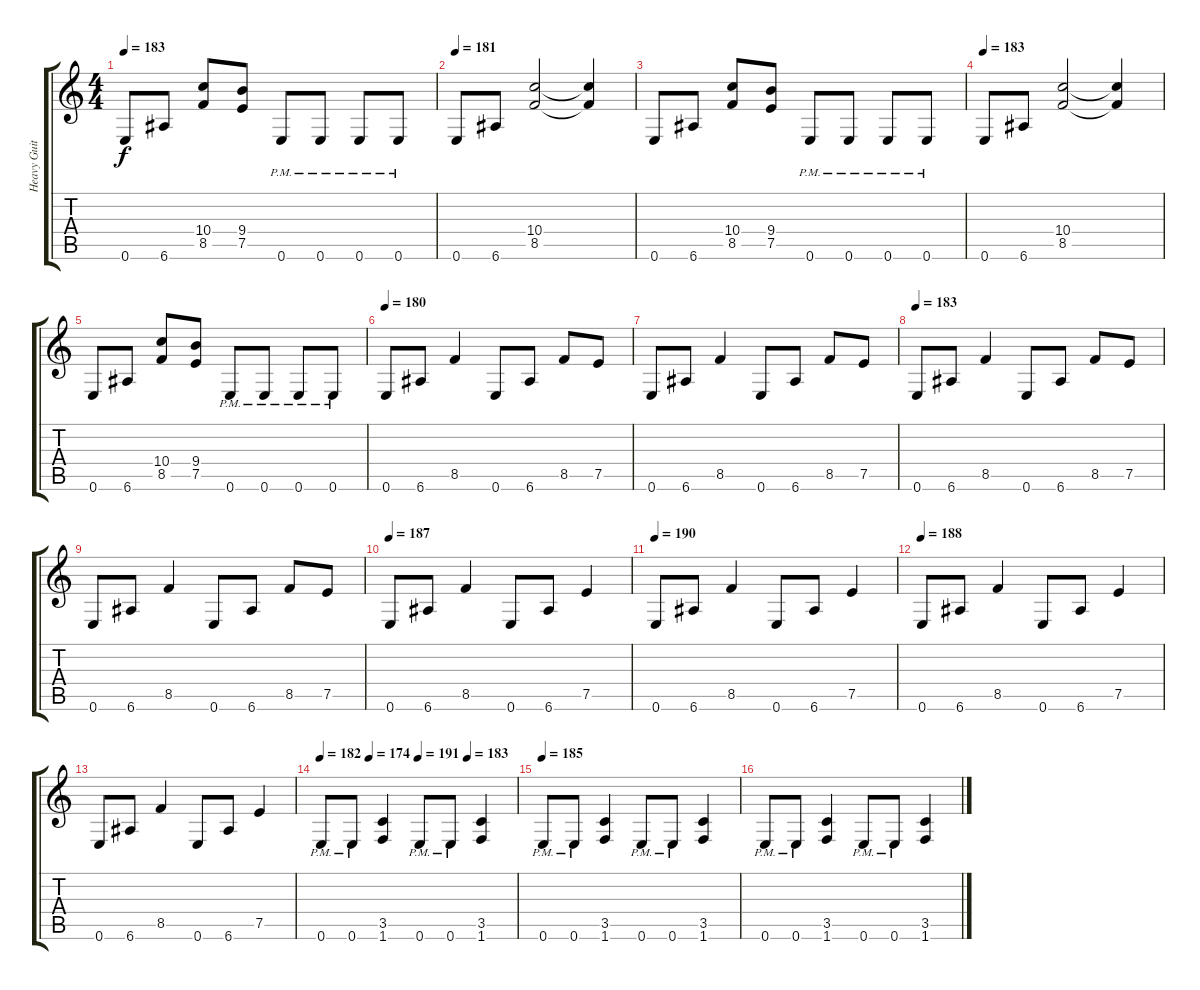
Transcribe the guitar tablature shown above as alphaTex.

\track ("Heavy Guitar Left Channel" "Heavy Guit") {instrument distortionguitar}
\staff {score tabs}
\tuning (E4 B3 G3 D3 A2 E2) {hide}
\ts (4 4)
\tempo 183
\clef g2
\ks c
0.6.8{dy f} 6.6.8 (10.4 8.5).8 (9.4 7.5).8 0.6{pm}.8 0.6{pm}.8 0.6{pm}.8 0.6{pm}.8 |
\tempo 181
0.6.8 6.6.8 (10.4 8.5).2 (10.4{t} 8.5{t}).4 |
0.6.8 6.6.8 (10.4 8.5).8 (9.4 7.5).8 0.6{pm}.8 0.6{pm}.8 0.6{pm}.8 0.6{pm}.8 |
\tempo 183
0.6.8 6.6.8 (10.4 8.5).2 (10.4{t} 8.5{t}).4 |
0.6.8 6.6.8 (10.4 8.5).8 (9.4 7.5).8 0.6{pm}.8 0.6{pm}.8 0.6{pm}.8 0.6{pm}.8 |
\tempo 180
0.6.8 6.6.8 8.5.4 0.6.8 6.6.8 8.5.8 7.5.8 |
0.6.8 6.6.8 8.5.4 0.6.8 6.6.8 8.5.8 7.5.8 |
\tempo 183
0.6.8 6.6.8 8.5.4 0.6.8 6.6.8 8.5.8 7.5.8 |
0.6.8 6.6.8 8.5.4 0.6.8 6.6.8 8.5.8 7.5.8 |
\tempo 187
0.6.8 6.6.8 8.5.4 0.6.8 6.6.8 7.5.4 |
\tempo 190
0.6.8 6.6.8 8.5.4 0.6.8 6.6.8 7.5.4 |
\tempo 188
0.6.8 6.6.8 8.5.4 0.6.8 6.6.8 7.5.4 |
0.6.8 6.6.8 8.5.4 0.6.8 6.6.8 7.5.4 |
\tempo 182
\tempo (174 0.25)
\tempo (191 0.5)
\tempo (183 0.75)
0.6{pm}.8 0.6{pm}.8 (3.5 1.6).4 0.6{pm}.8 0.6{pm}.8 (3.5 1.6).4 |
\tempo 185
0.6{pm}.8 0.6{pm}.8 (3.5 1.6).4 0.6{pm}.8 0.6{pm}.8 (3.5 1.6).4 |
0.6{pm}.8 0.6{pm}.8 (3.5 1.6).4 0.6{pm}.8 0.6{pm}.8 (3.5 1.6).4
